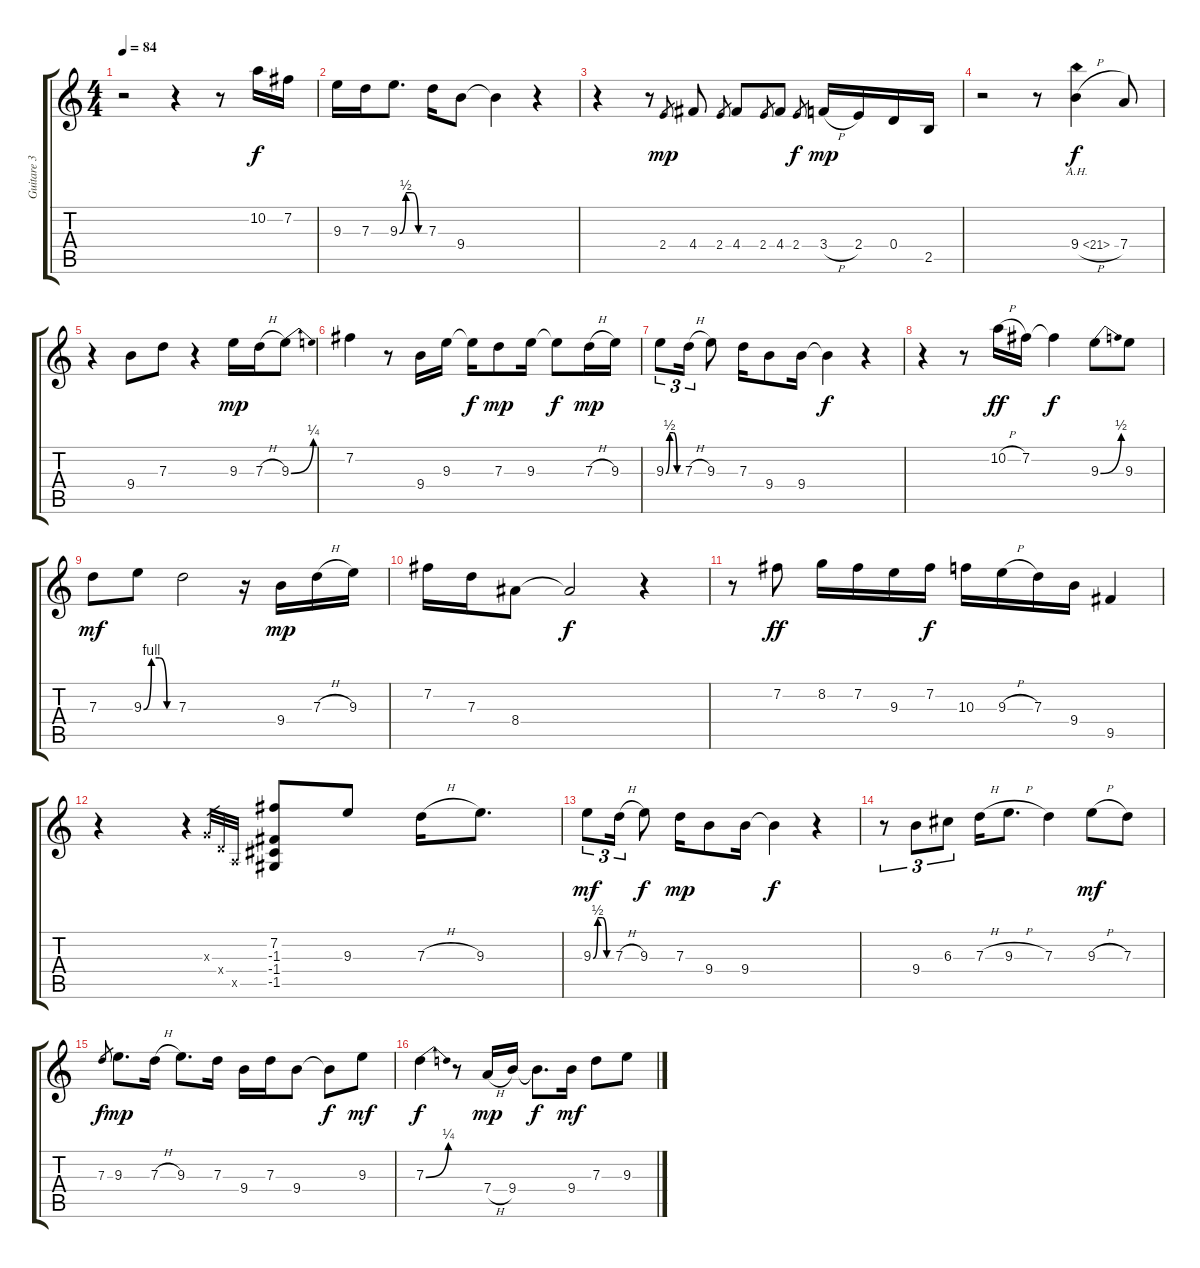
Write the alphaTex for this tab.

\track ("Guitare 3" "Guitare 3") {instrument overdrivenguitar}
\staff {score tabs}
\tuning (E4 B3 G3 D3 A2 E2) {hide}
\ts (4 4)
\tempo 84
\clef g2
\ks c
r.2{dy mf} r.4 r.8 10.2.16{dy f} 7.2.16 |
9.3.16 7.3.16 9.3{be (custom 0 0 15 2 30 2 45 0 60 0)}.8{d} 7.3.16 9.4.8 9.4{t}.4 r.4 |
r.4 r.8 2.4.8{gr dy mp} 4.4.8 2.4.8{gr} 4.4.8 2.4.8{gr} 4.4.8 2.4.8{gr dy f} 3.4{h}.16{dy mp} 2.4.16 0.4.16 2.5.16 |
r.2 r.8 9.4{ah 12 h}.4{dy f} 7.4.8 |
r.4 9.4.8 7.3.8 r.4 9.3.16{dy mp} 7.3{h}.16 9.3{be (bend 0 0 60 1)}.8 |
7.2.4 r.8 9.4.16 9.3.16 9.3{t}.16{dy f} 7.3.8{dy mp} 9.3.16 9.3{t}.8{dy f} 7.3{h}.16{dy mp} 9.3.16 |
9.3{be (custom 0 0 15 2 30 2 45 0 60 0)}.8{tu (3 2)} 7.3{h}.16{tu (3 2)} 9.3.8 7.3.16 9.4.8 9.4.16 9.4{t}.4{dy f} r.4 |
r.4 r.8 10.2{h}.16{dy ff} 7.2.16 7.2{t}.4{dy f} 9.3{be (bend 0 0 60 2)}.8 9.3.8 |
7.3.8{dy mf} 9.3{be (custom 0 0 15 4 30 4 45 0 60 0)}.8 7.3.2 r.16 9.4.16{dy mp} 7.3{h}.16 9.3.16 |
7.2.16 7.3.16 8.4.8 8.4{t}.2{dy f} r.4 |
r.8 7.2.8{dy ff} 8.2.16 7.2.16 9.3.16 7.2.16{dy f} 10.3.16 9.3{h}.16 7.3.16 9.4.16 9.5.4 |
r.4 r.4 0.3{x}.32{gr} 0.4{x}.32{gr} 0.5{x}.32{gr} (7.2 -1.3 -1.4 -1.5).8 9.3.8 7.3{h}.16 9.3.8{d} |
9.3{be (custom 0 0 15 2 30 2 45 0 60 0)}.8{tu (3 2) dy mf} 7.3{h}.16{tu (3 2)} 9.3.8{dy f} 7.3.16{dy mp} 9.4.8 9.4.16 9.4{t}.4{dy f} r.4 |
r.8{tu (3 2)} 9.4.8{tu (3 2)} 6.3.8{tu (3 2)} 7.3{h}.16 9.3{h}.8{d} 7.3.4 9.3{h}.8{dy mf} 7.3.8 |
7.3.8{gr dy f} 9.3.8{d dy mp} 7.3{h}.16 9.3.8{d} 7.3.16 9.4.16 7.3.16 9.4.8 9.4{t}.8{dy f} 9.3.8{dy mf} |
7.3{be (bend 0 0 60 1)}.4{dy f} r.8 7.4{h}.16{dy mp} 9.4.16 9.4{t}.8{d dy f} 9.4.16{dy mf} 7.3.8 9.3.8
